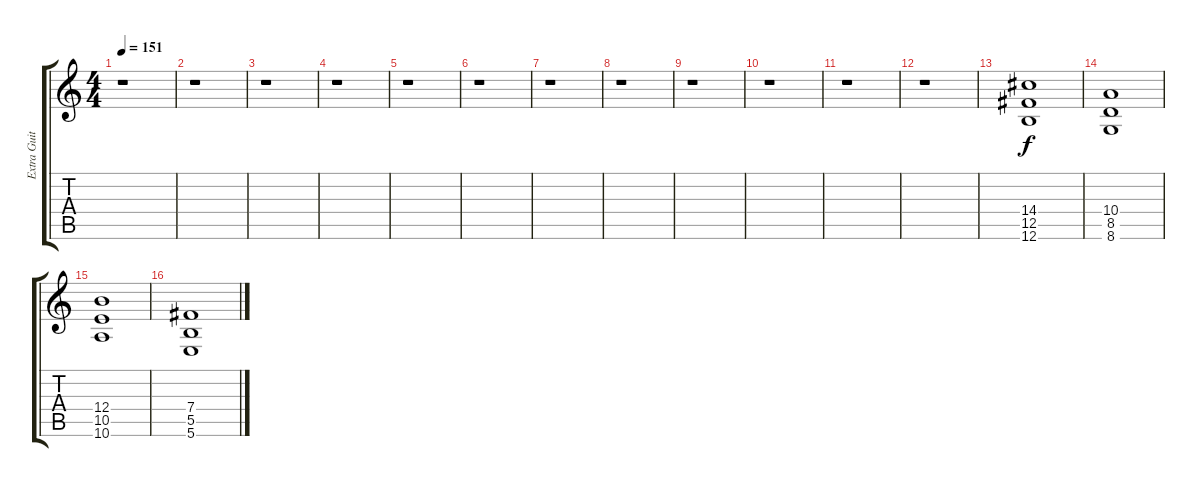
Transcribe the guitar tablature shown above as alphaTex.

\track ("Extra Guitar (clean)" "Extra Guit") {instrument electricguitarjazz}
\staff {score tabs}
\tuning (Db4 Ab3 E3 B2 Gb2 B1) {hide}
\ts (4 4)
\tempo 151
\clef g2
\ks c
r.1{dy f} |
r.1 |
r.1 |
r.1 |
r.1 |
r.1 |
r.1 |
r.1 |
r.1 |
r.1 |
r.1 |
r.1 |
(14.4 12.5 12.6).1 |
(10.4 8.5 8.6).1 |
(12.4 10.5 10.6).1 |
(7.4 5.5 5.6).1
